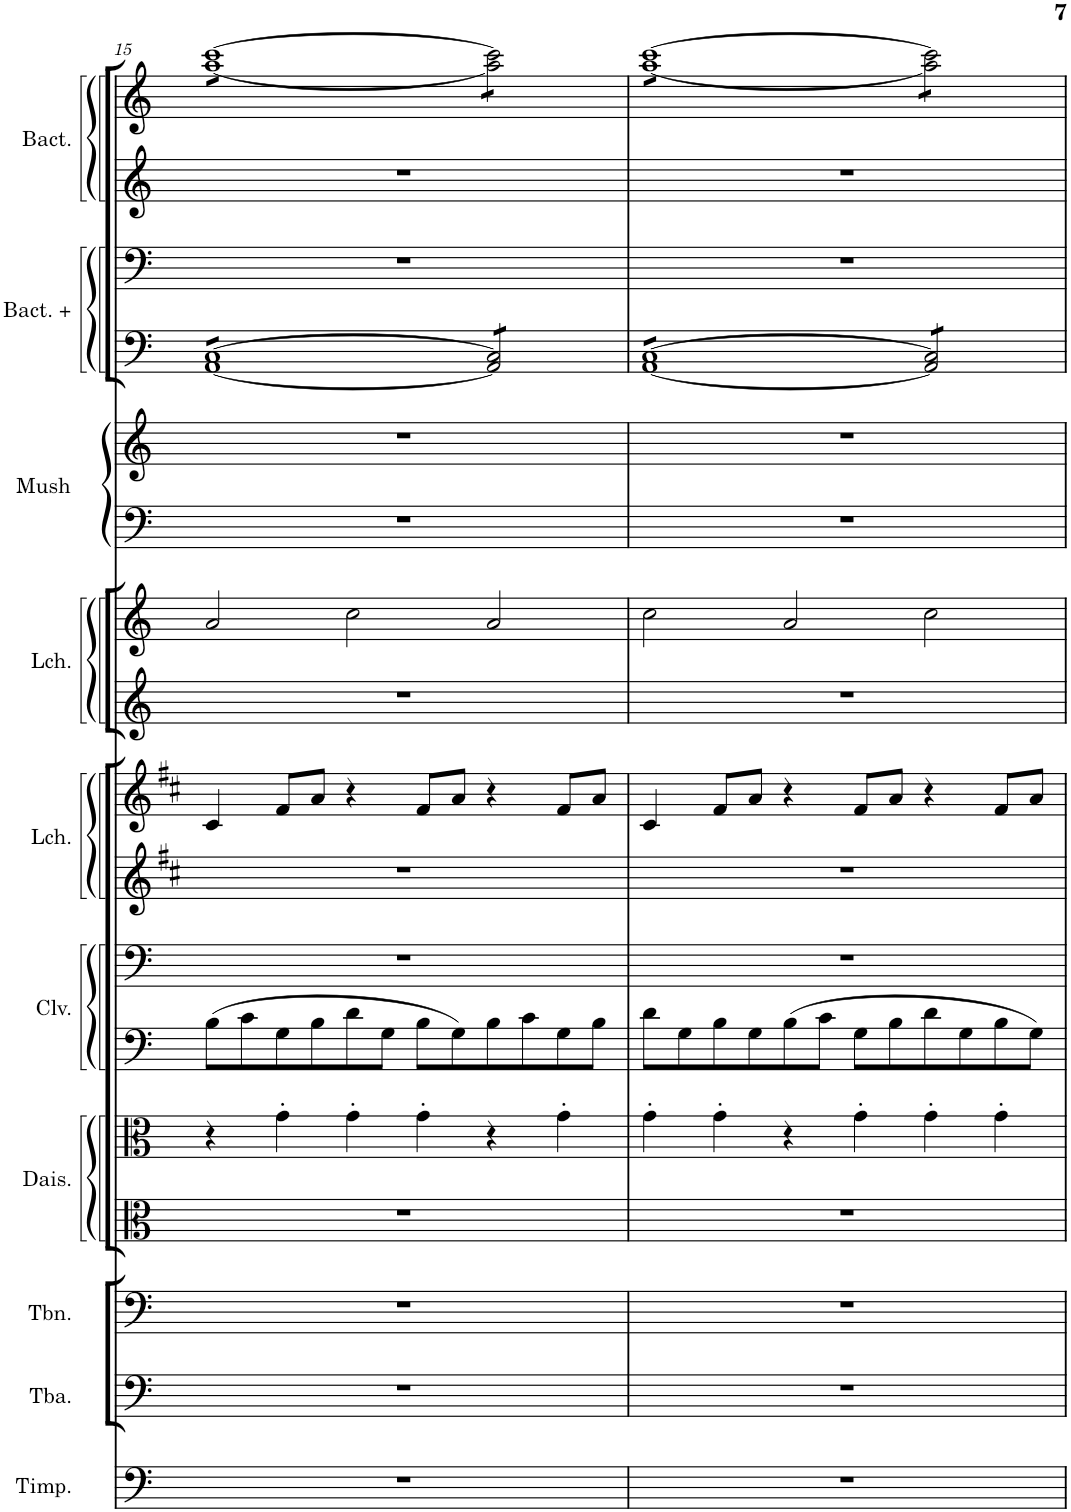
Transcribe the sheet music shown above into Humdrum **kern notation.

**kern	**kern	**kern	**kern	**kern	**kern	**kern	**kern	**kern	**kern	**kern	**kern	**kern	**kern	**kern	**kern	**kern
*part17	*part16	*part15	*part14	*part13	*part12	*part11	*part10	*part9	*part8	*part7	*part6	*part5	*part4	*part3	*part2	*part1
*staff17	*staff16	*staff15	*staff14	*staff13	*staff12	*staff11	*staff10	*staff9	*staff8	*staff7	*staff6	*staff5	*staff4	*staff3	*staff2	*staff1
*I"Timpani	*I"Tuba	*I"Trombone	*I"Daisies	*I"Daisies	*I"Clovers	*I"Clovers	*I"Lichen	*I"Lichen	*I"Lichen	*I"Lichen	*I"Mushrooms	*I"Mushrooms	*I"Bacteria +	*I"Bacteria +	*I"Bacteria	*I"Bacteria
*I'Timp.	*I'Tba.	*I'Tbn.	*I'Dais.	*I'Dais.	*I'Clv.	*I'Clv.	*I'Lch.	*I'Lch.	*I'Lch.	*I'Lch.	*I'Mush	*I'Mush	*I'Bact. +	*I'Bact. +	*I'Bact.	*I'Bact.
!!LO:PB:g=z
*clefF4	*clefF4	*clefF4	*clefC3	*clefC3	*clefF4	*clefF4	*clefG2	*clefG2	*clefG2	*clefG2	*clefF4	*clefG2	*clefF4	*clefF4	*clefG2	*clefG2
*	*	*	*	*	*	*	*Trd1c2	*Trd1c2	*	*	*	*	*	*	*	*
*k[]	*k[]	*k[]	*k[]	*k[]	*k[]	*k[]	*k[f#c#]	*k[f#c#]	*k[]	*k[]	*k[]	*k[]	*k[]	*k[]	*k[]	*k[]
*M6/4	*M6/4	*M6/4	*M6/4	*M6/4	*M6/4	*M6/4	*M6/4	*M6/4	*M6/4	*M6/4	*M6/4	*M6/4	*M6/4	*M6/4	*M6/4	*M6/4
=15	=15	=15	=15	=15	=15	=15	=15	=15	=15	=15	=15	=15	=15	=15	=15	=15
*	*	*	*	*	*	*	*	*	*	*	*	*	*tremolo	*	*	*
*	*	*	*	*	*	*	*	*	*	*	*	*	*	*	*	*tremolo
1.r	1.r	1.r	1.r	4r	8B\L	1.r	1.r	4c#/	1.r	2a/	1.r	1.r	[8AA [8CL	1.r	1.r	[8aa [8cccL
.	.	.	.	.	8c\	.	.	.	.	.	.	.	8AA 8C	.	.	8aa 8ccc
.	.	.	.	4g'\	8G\	.	.	8f#/L	.	.	.	.	8AA 8C	.	.	8aa 8ccc
.	.	.	.	.	8B\	.	.	8a/J	.	.	.	.	8AA 8C	.	.	8aa 8ccc
.	.	.	.	4g'\	8d\	.	.	4r	.	2cc\	.	.	8AA 8C	.	.	8aa 8ccc
.	.	.	.	.	8G\J	.	.	.	.	.	.	.	8AA 8C	.	.	8aa 8ccc
.	.	.	.	4g'\	8B\L	.	.	8f#/L	.	.	.	.	8AA 8C	.	.	8aa 8ccc
.	.	.	.	.	8G\	.	.	8a/J	.	.	.	.	8AA 8CJ	.	.	8aa 8cccJ
.	.	.	.	4r	8B\	.	.	4r	.	2a/	.	.	8AA/] 8C/]L	.	.	8aa\] 8ccc\]L
.	.	.	.	.	8c\	.	.	.	.	.	.	.	8AA/ 8C/	.	.	8aa\ 8ccc\
.	.	.	.	4g'\	8G\	.	.	8f#/L	.	.	.	.	8AA/ 8C/	.	.	8aa\ 8ccc\
.	.	.	.	.	8B\J	.	.	8a/J	.	.	.	.	8AA/ 8C/J	.	.	8aa\ 8ccc\J
=16	=16	=16	=16	=16	=16	=16	=16	=16	=16	=16	=16	=16	=16	=16	=16	=16
1.r	1.r	1.r	1.r	4g'\	8d\L	1.r	1.r	4c#/	1.r	2cc\	1.r	1.r	[8AA [8CL	1.r	1.r	[8aa [8cccL
.	.	.	.	.	8G\	.	.	.	.	.	.	.	8AA 8C	.	.	8aa 8ccc
.	.	.	.	4g'\	8B\	.	.	8f#/L	.	.	.	.	8AA 8C	.	.	8aa 8ccc
.	.	.	.	.	8G\	.	.	8a/J	.	.	.	.	8AA 8C	.	.	8aa 8ccc
.	.	.	.	4r	8B\	.	.	4r	.	2a/	.	.	8AA 8C	.	.	8aa 8ccc
.	.	.	.	.	8c\J	.	.	.	.	.	.	.	8AA 8C	.	.	8aa 8ccc
.	.	.	.	4g'\	8G\L	.	.	8f#/L	.	.	.	.	8AA 8C	.	.	8aa 8ccc
.	.	.	.	.	8B\	.	.	8a/J	.	.	.	.	8AA 8CJ	.	.	8aa 8cccJ
.	.	.	.	4g'\	8d\	.	.	4r	.	2cc\	.	.	8AA/] 8C/]L	.	.	8aa\] 8ccc\]L
.	.	.	.	.	8G\	.	.	.	.	.	.	.	8AA/ 8C/	.	.	8aa\ 8ccc\
.	.	.	.	4g'\	8B\	.	.	8f#/L	.	.	.	.	8AA/ 8C/	.	.	8aa\ 8ccc\
.	.	.	.	.	8G\J	.	.	8a/J	.	.	.	.	8AA/ 8C/J	.	.	8aa\ 8ccc\J
*	*	*	*	*	*	*	*	*	*	*	*	*	*	*	*	*Xtremolo
*	*	*	*	*	*	*	*	*	*	*	*	*	*Xtremolo	*	*	*
=	=	=	=	=	=	=	=	=	=	=	=	=	=	=	=	=
*-	*-	*-	*-	*-	*-	*-	*-	*-	*-	*-	*-	*-	*-	*-	*-	*-
